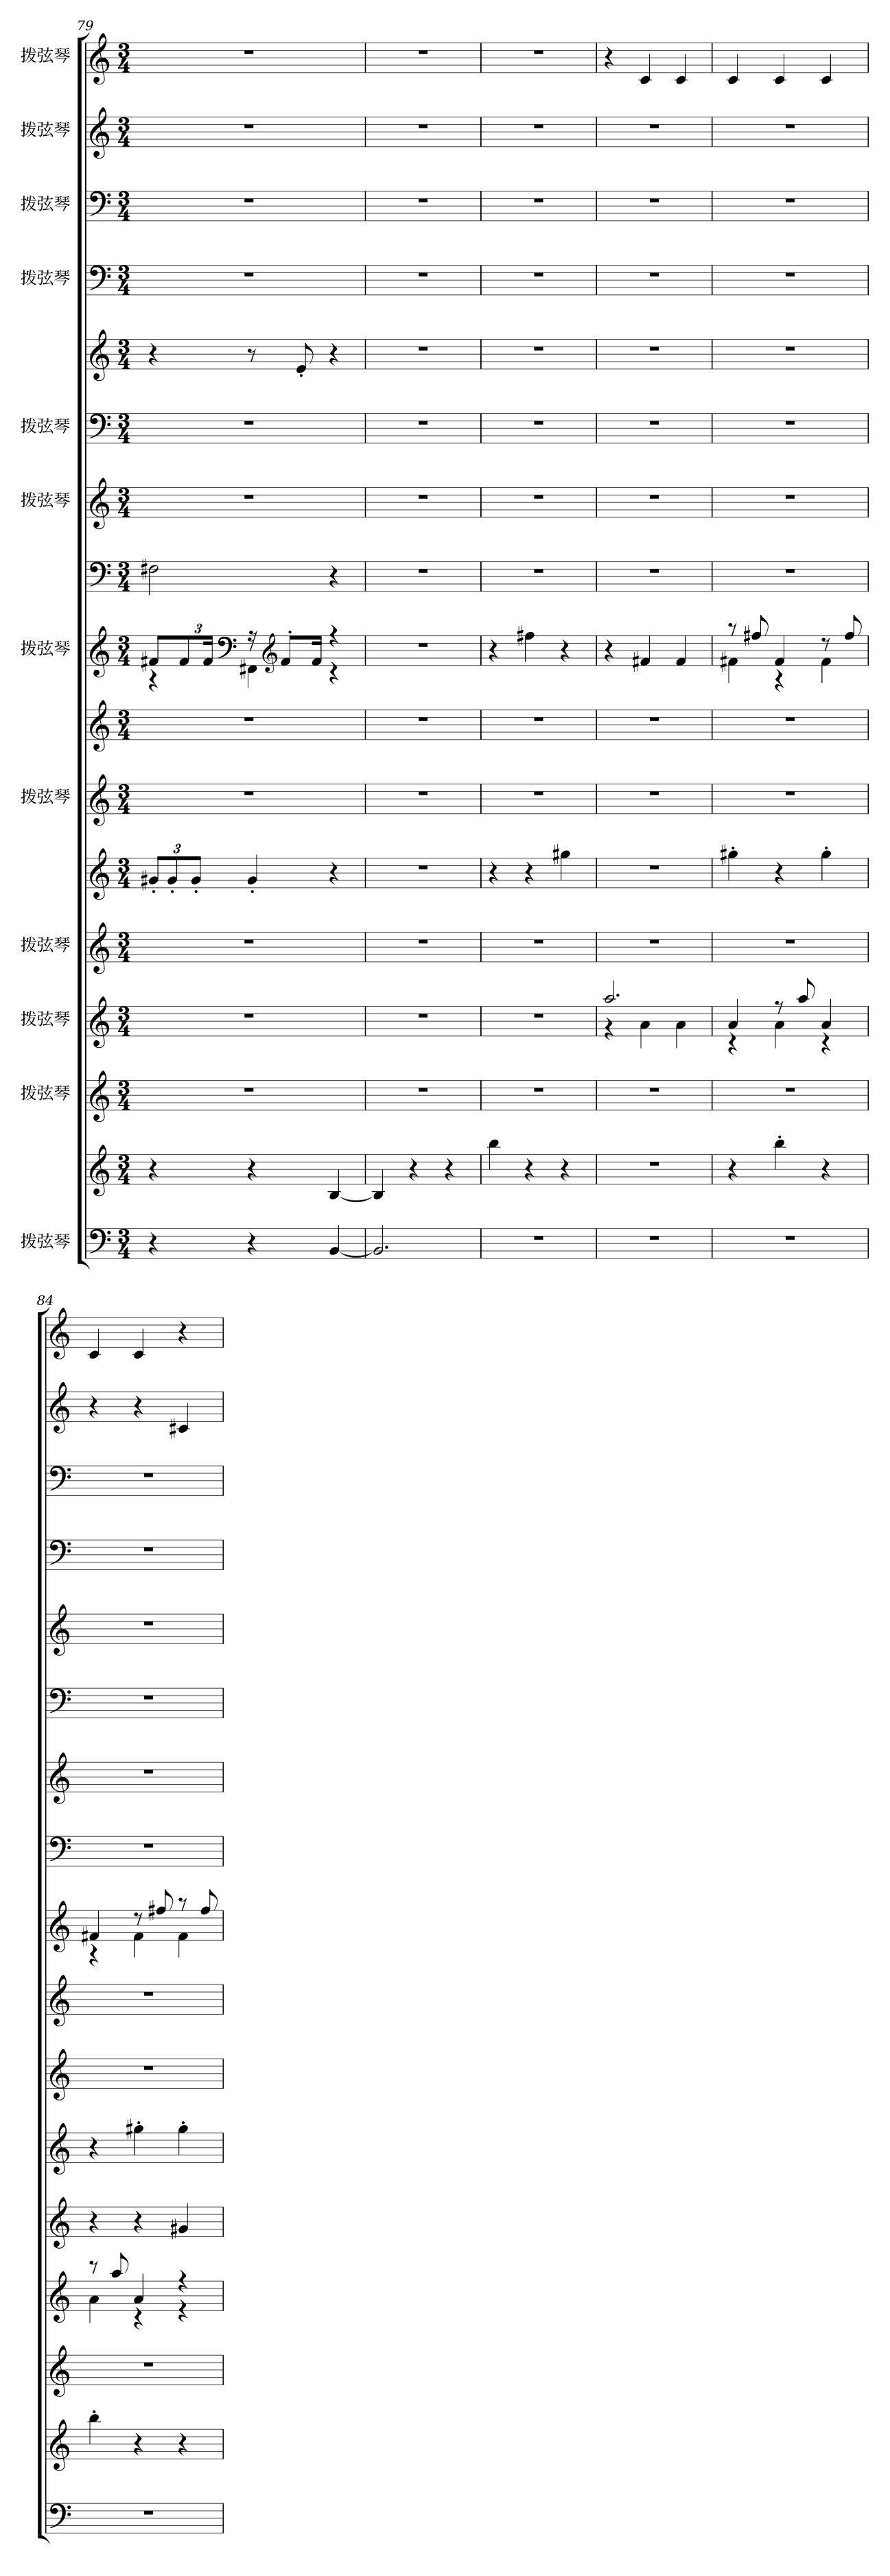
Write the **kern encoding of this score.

**kern	**kern	**kern	**kern	**kern	**kern	**kern	**kern	**kern	**kern	**kern	**kern	**kern	**kern	**kern	**kern	**kern
*part12	*part12	*part11	*part10	*part9	*part9	*part8	*part8	*part7	*part7	*part6	*part5	*part5	*part4	*part3	*part2	*part1
*staff17	*staff16	*staff15	*staff14	*staff13	*staff12	*staff11	*staff10	*staff9	*staff8	*staff7	*staff6	*staff5	*staff4	*staff3	*staff2	*staff1
*I"拨弦琴	*	*I"拨弦琴	*I"拨弦琴	*I"拨弦琴	*	*I"拨弦琴	*	*I"拨弦琴	*	*I"拨弦琴	*I"拨弦琴	*	*I"拨弦琴	*I"拨弦琴	*I"拨弦琴	*I"拨弦琴
!!LO:PB:g=z
*clefF4	*clefG2	*clefG2	*clefG2	*clefG2	*clefG2	*clefG2	*clefG2	*clefG2	*clefF4	*clefG2	*clefF4	*clefG2	*clefF4	*clefF4	*clefG2	*clefG2
*k[]	*k[]	*k[]	*k[]	*k[]	*k[]	*k[]	*k[]	*k[]	*k[]	*k[]	*k[]	*k[]	*k[]	*k[]	*k[]	*k[]
*M3/4	*M3/4	*M3/4	*M3/4	*M3/4	*M3/4	*M3/4	*M3/4	*M3/4	*M3/4	*M3/4	*M3/4	*M3/4	*M3/4	*M3/4	*M3/4	*M3/4
*	*	*	*	*	*Xbrackettup	*	*	*	*	*	*	*	*	*	*	*
=79	=79	=79	=79	=79	=79	=79	=79	=79	=79	=79	=79	=79	=79	=79	=79	=79
*	*	*	*	*	*	*	*	*^	*	*	*	*	*	*	*	*
4r	4r	2.r	2.r	2.r	12g#X'/L	2.r	2.r	8f#X/L	4r	2F#X\	2.r	2.r	4r	2.r	2.r	2.r	2.r
.	.	.	.	.	12g#'/	.	.	.	.	.	.	.	.	.	.	.	.
*	*	*	*	*	*	*	*	*Xbrackettup	*	*	*	*	*	*	*	*	*
.	.	.	.	.	.	.	.	12f#/	.	.	.	.	.	.	.	.	.
.	.	.	.	.	12g#'/J	.	.	.	.	.	.	.	.	.	.	.	.
.	.	.	.	.	.	.	.	24f#/Jk	.	.	.	.	.	.	.	.	.
*	*	*	*	*	*	*	*	*clefF4	*	*	*	*	*	*	*	*	*
4r	4r	.	.	.	4g#'/	.	.	16r	4FF#X\	.	.	.	8r	.	.	.	.
*	*	*	*	*	*	*	*	*clefG2	*	*	*	*	*	*	*	*	*
.	.	.	.	.	.	.	.	8f#'/L	.	.	.	.	.	.	.	.	.
.	.	.	.	.	.	.	.	.	.	.	.	.	8e'/	.	.	.	.
.	.	.	.	.	.	.	.	16f#/Jk	.	.	.	.	.	.	.	.	.
[4BB/	[4B/	.	.	.	4r	.	.	4r	4r	4r	.	.	4r	.	.	.	.
*	*	*	*	*	*	*	*	*v	*v	*	*	*	*	*	*	*	*
=80	=80	=80	=80	=80	=80	=80	=80	=80	=80	=80	=80	=80	=80	=80	=80	=80
2.BB/]	4B/]	2.r	2.r	2.r	2.r	2.r	2.r	2.r	2.r	2.r	2.r	2.r	2.r	2.r	2.r	2.r
.	4r	.	.	.	.	.	.	.	.	.	.	.	.	.	.	.
.	4r	.	.	.	.	.	.	.	.	.	.	.	.	.	.	.
=81	=81	=81	=81	=81	=81	=81	=81	=81	=81	=81	=81	=81	=81	=81	=81	=81
2.r	4bb\	2.r	2.r	2.r	4r	2.r	2.r	4r	2.r	2.r	2.r	2.r	2.r	2.r	2.r	2.r
.	4r	.	.	.	4r	.	.	4ff#X\	.	.	.	.	.	.	.	.
.	4r	.	.	.	4gg#X\	.	.	4r	.	.	.	.	.	.	.	.
=82	=82	=82	=82	=82	=82	=82	=82	=82	=82	=82	=82	=82	=82	=82	=82	=82
*	*	*	*^	*	*	*	*	*	*	*	*	*	*	*	*	*
2.r	2.r	2.r	2.aa/	4r	2.r	2.r	2.r	2.r	4r	2.r	2.r	2.r	2.r	2.r	2.r	2.r	4r
.	.	.	.	4a\	.	.	.	.	4f#X/	.	.	.	.	.	.	.	4c/
.	.	.	.	4a\	.	.	.	.	4f#/	.	.	.	.	.	.	.	4c/
=83	=83	=83	=83	=83	=83	=83	=83	=83	=83	=83	=83	=83	=83	=83	=83	=83	=83
*	*	*	*	*	*	*	*	*	*^	*	*	*	*	*	*	*	*
2.r	4r	2.r	4a/	4r	2.r	4gg#X'\	2.r	2.r	8r	4f#X\	2.r	2.r	2.r	2.r	2.r	2.r	2.r	4c/
.	.	.	.	.	.	.	.	.	8ff#X/	.	.	.	.	.	.	.	.	.
.	4bb'\	.	8r	4a\	.	4r	.	.	4f#/	4r	.	.	.	.	.	.	.	4c/
.	.	.	8aa/	.	.	.	.	.	.	.	.	.	.	.	.	.	.	.
.	4r	.	4a/	4r	.	4gg#'\	.	.	8r	4f#\	.	.	.	.	.	.	.	4c/
.	.	.	.	.	.	.	.	.	8ff#/	.	.	.	.	.	.	.	.	.
!!LO:PB:g=z
=84	=84	=84	=84	=84	=84	=84	=84	=84	=84	=84	=84	=84	=84	=84	=84	=84	=84	=84
2.r	4bb'\	2.r	8r	4a\	4r	4r	2.r	2.r	4f#X/	4r	2.r	2.r	2.r	2.r	2.r	2.r	4r	4c/
.	.	.	8aa/	.	.	.	.	.	.	.	.	.	.	.	.	.	.	.
.	4r	.	4a/	4r	4r	4gg#X'\	.	.	8r	4f#\	.	.	.	.	.	.	4r	4c/
.	.	.	.	.	.	.	.	.	8ff#X/	.	.	.	.	.	.	.	.	.
.	4r	.	4r	4r	4g#X/	4gg#'\	.	.	8r	4f#\	.	.	.	.	.	.	4c#X/	4r
.	.	.	.	.	.	.	.	.	8ff#/	.	.	.	.	.	.	.	.	.
*	*	*	*v	*v	*	*	*	*	*v	*v	*	*	*	*	*	*	*	*
=	=	=	=	=	=	=	=	=	=	=	=	=	=	=	=	=
*-	*-	*-	*-	*-	*-	*-	*-	*-	*-	*-	*-	*-	*-	*-	*-	*-
